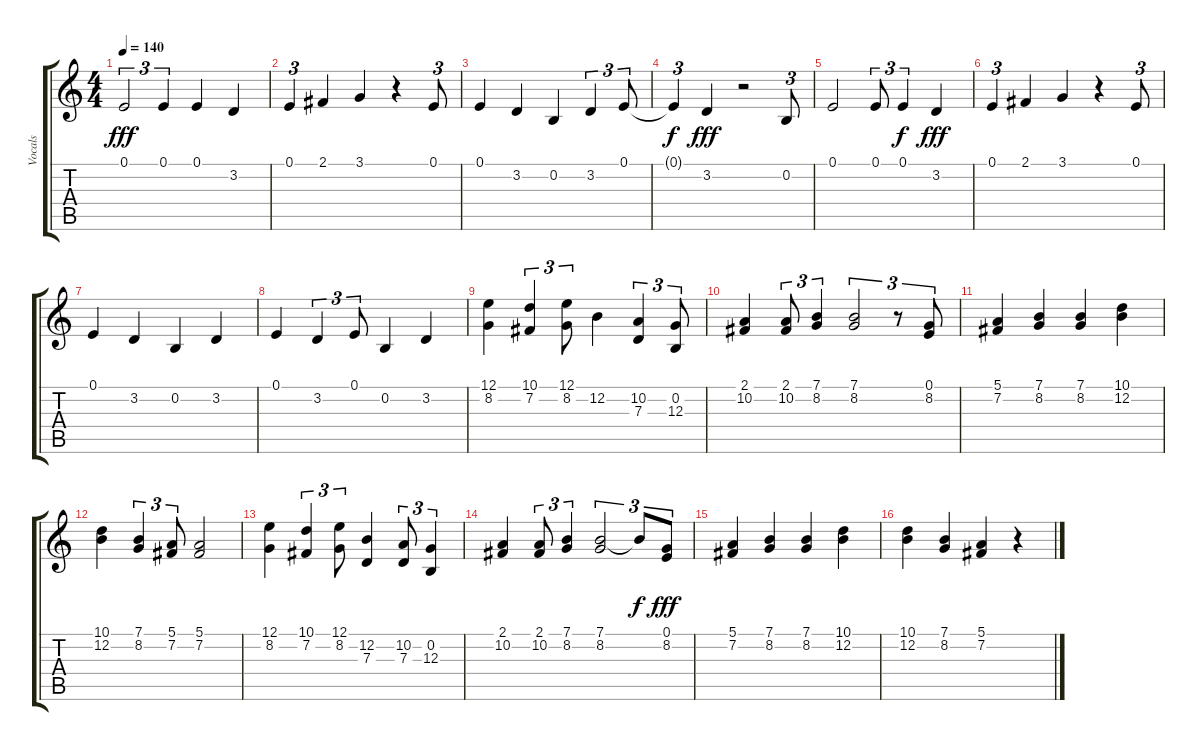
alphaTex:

\track ("Vocals" "Vocals") {instrument lead3calliope}
\staff {score tabs}
\tuning (E4 B3 G3 D3 A2 E2) {hide}
\ts (4 4)
\tempo 140
\clef g2
\ks c
0.1.2{tu (3 2) dy fff} 0.1.4{tu (3 2)} 0.1.4 3.2.4 |
0.1.4{tu (3 2)} 2.1.4 3.1.4 r.4 0.1.8{tu (3 2)} |
0.1.4 3.2.4 0.2.4 3.2.4{tu (3 2)} 0.1.8{tu (3 2)} |
0.1{t}.4{tu (3 2) dy f} 3.2.4{dy fff} r.2 0.2.8{tu (3 2)} |
0.1.2 0.1.8{tu (3 2)} 0.1.4{tu (3 2) dy f} 3.2.4{dy fff} |
0.1.4{tu (3 2)} 2.1.4 3.1.4 r.4 0.1.8{tu (3 2)} |
0.1.4 3.2.4 0.2.4 3.2.4 |
0.1.4 3.2.4{tu (3 2)} 0.1.8{tu (3 2)} 0.2.4 3.2.4 |
(12.1 8.2).4 (10.1 7.2).4{tu (3 2)} (12.1 8.2).8{tu (3 2)} 12.2.4 (10.2 7.3).4{tu (3 2)} (0.2 12.3).8{tu (3 2)} |
(2.1 10.2).4 (2.1 10.2).8{tu (3 2)} (7.1 8.2).4{tu (3 2)} (7.1 8.2).2{tu (3 2)} r.8{tu (3 2)} (0.1 8.2).8{tu (3 2)} |
(5.1 7.2).4 (7.1 8.2).4 (7.1 8.2).4 (10.1 12.2).4 |
(10.1 12.2).4 (7.1 8.2).4{tu (3 2)} (5.1 7.2).8{tu (3 2)} (5.1 7.2).2 |
(12.1 8.2).4 (10.1 7.2).4{tu (3 2)} (12.1 8.2).8{tu (3 2)} (12.2 7.3).4 (10.2 7.3).8{tu (3 2)} (0.2 12.3).4{tu (3 2)} |
(2.1 10.2).4 (2.1 10.2).8{tu (3 2)} (7.1 8.2).4{tu (3 2)} (7.1 8.2).2{tu (3 2)} 7.1{t}.8{tu (3 2) dy f} (0.1 8.2).8{tu (3 2) dy fff} |
(5.1 7.2).4 (7.1 8.2).4 (7.1 8.2).4 (10.1 12.2).4 |
(10.1 12.2).4 (7.1 8.2).4 (5.1 7.2).4 r.4
